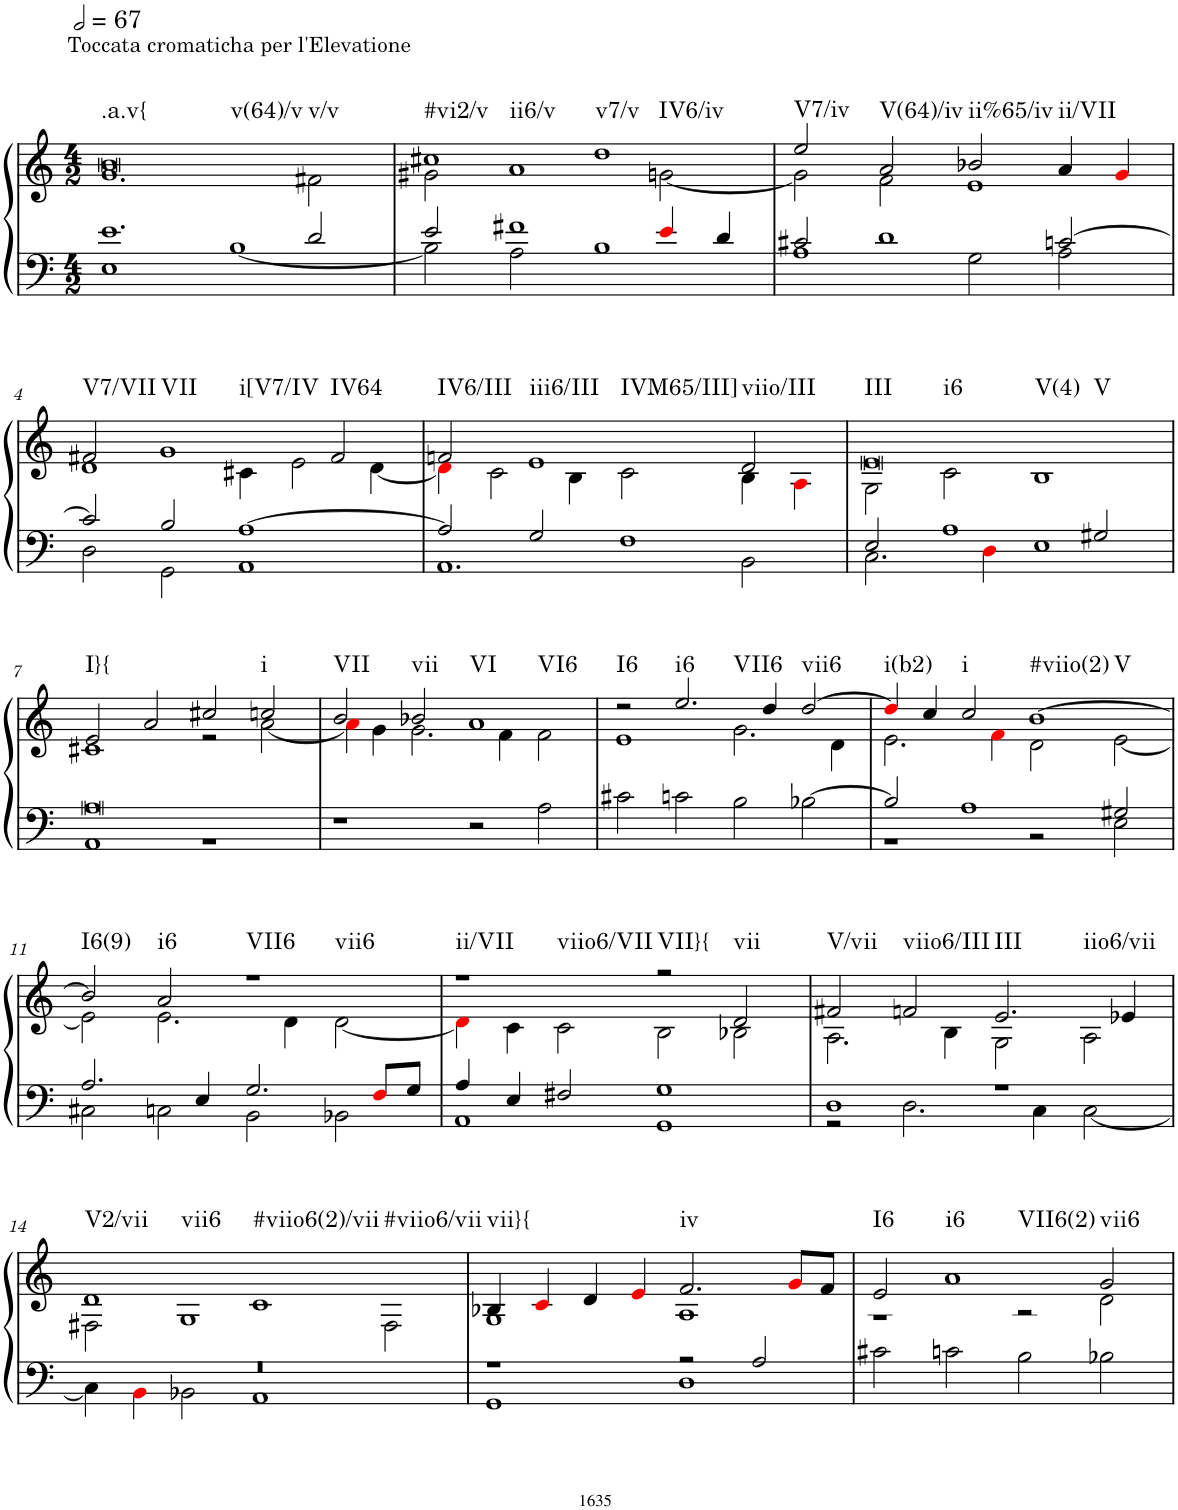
**kern	**kern	**harte
*part1	*part1	*part1
*staff2	*staff1	*
*I"Organ	*	*
*clefF4	*clefG2	*
*k[]	*k[]	*
*M4/2	*M4/2	*
*MM134	*MM134	*
=1	=1	=1
*^	*^	*
!	!	!LO:TX:a:t=Toccata cromaticha per l'Elevatione	!	!LO:H:n=1:kt=.a.v{
!	!	!	!	!LO:H:n=2:kt=v(64)/v
!	!	!	!	!LO:H:n=3:kt=v/v
1.e	1E	0b	1.g	N N N
.	[1B	.	.	.
2d/	.	.	2f#X\	.
=2	=2	=2	=2	=2
!	!	!	!	!LO:H:n=1:kt=#vi2/v
!	!	!	!	!LO:H:n=2:kt=ii6/v
2e/	2B\]	1cc#X	2g#X\	N N
1f#X	2A\	.	1a	.
!	!	!	!	!LO:H:n=1:kt=v7/v
!	!	!	!	!LO:H:n=2:kt=IV6/iv
.	1B	1dd	.	N N
4ei/	.	.	[2gn\	.
4d/	.	.	.	.
=3	=3	=3	=3	=3
!	!	!	!	!LO:H:kt=V7/iv
2c#X/	1A	2ee/	2g\]	N
!	!	!	!	!LO:H:kt=V(64)/iv
1d	.	2a/	2f\	N
!	!	!	!	!LO:H:kt=ii%65/iv
.	2G\	2b-X/	1e	N
!	!	!	!	!LO:H:kt=ii/VII
[2cn/	2A\	4a/	.	N
.	.	4gi/	.	.
!!LO:LB:g=z	!!
=4	=4	=4	=4	=4
!	!	!	!	!LO:H:kt=V7/VII
2c/]	2D\	2f#X/	1d	N
!	!	!	!	!LO:H:n=1:kt=VII
!	!	!	!	!LO:H:n=2:kt=i[V7/IV
2B/	2GG\	1g	.	N N
[1A	1AA	.	4c#X\	.
.	.	.	2e\	.
!	!	!	!	!LO:H:kt=IV64
.	.	2f#/	.	N
.	.	.	[4d\	.
=5	=5	=5	=5	=5
!	!	!	!	!LO:H:kt=IV6/III
2A/]	1.AA	2fn/	4di\]	N
.	.	.	2c\	.
!	!	!	!	!LO:H:n=1:kt=iii6/III
!	!	!	!	!LO:H:n=2:kt=IVM65/III]
2G/	.	1e	.	N N
.	.	.	4B\	.
1F	.	.	2c\	.
!	!	!	!	!LO:H:kt=viio/III
.	2BB\	2d/	4B\	N
.	.	.	4Ai\	.
=6	=6	=6	=6	=6
!	!	!	!	!LO:H:n=1:kt=III
!	!	!	!	!LO:H:n=2:kt=i6
!	!	!	!	!LO:H:n=3:kt=V(4)
!	!	!	!	!LO:H:n=4:kt=V
2E/	2.C\	0e	2G\	N N N N
1A	.	.	2c\	.
.	4Di\	.	.	.
.	1E	.	1B	.
2G#X/	.	.	.	.
!!LO:LB:g=z	!!
=7	=7	=7	=7	=7
!	!	!	!	!LO:H:kt=I}{
0A	1AA	2e/	1c#X	N
.	.	2a/	.	.
.	1r	2cc#X/	2r	.
!	!	!	!	!LO:H:kt=i
.	.	2ccn/	[2a\	N
*v	*v	*	*	*
=8	=8	=8	=8
!	!	!	!LO:H:kt=VII
1r	2b/	4ai\]	N
.	.	4g\	.
!	!	!	!LO:H:kt=vii
.	2b-X/	2.g\	N
!	!	!	!LO:H:n=1:kt=VI
!	!	!	!LO:H:n=2:kt=VI6
2r	1a	.	N N
.	.	4f\	.
2A\	.	2f\	.
=9	=9	=9	=9
!	!	!	!LO:H:kt=I6
2c#X\	2r	1e	N
!	!	!	!LO:H:n=1:kt=i6
!	!	!	!LO:H:n=2:kt=VII6
2cn\	2.ee/	.	N N
2B\	.	2.g\	.
.	4dd/	.	.
!	!	!	!LO:H:kt=vii6
[2B-X\	[2dd/	.	N
.	.	4d\	.
=10	=10	=10	=10
*^	*	*	*
!	!	!	!	!LO:H:kt=i(b2)
2B-/]	1r	4ddi/]	2.e\	N
.	.	4cc/	.	.
!	!	!	!	!LO:H:kt=i
1A	.	2cc/	.	N
.	.	.	4fi\	.
!	!	!	!	!LO:H:n=1:kt=#viio(2)
!	!	!	!	!LO:H:n=2:kt=V
.	2r	[1b	2d\	N N
2G#X/	2E\	.	[2e\	.
!!LO:LB:g=z	!!
=11	=11	=11	=11	=11
!	!	!	!	!LO:H:kt=I6(9)
2.A/	2C#X\	2b/]	2e\]	N
!	!	!	!	!LO:H:kt=i6
.	2Cn\	2a/	2.e\	N
4E/	.	.	.	.
!	!	!	!	!LO:H:n=1:kt=VII6
!	!	!	!	!LO:H:n=2:kt=vii6
2.G/	2BB\	1r	.	N N
.	.	.	4d\	.
.	2BB-X\	.	[2d\	.
8Fi/L	.	.	.	.
8G/J	.	.	.	.
=12	=12	=12	=12	=12
!	!	!	!	!LO:H:n=1:kt=ii/VII
!	!	!	!	!LO:H:n=2:kt=viio6/VII
4A/	1AA	1r	4di\]	N N
4E/	.	.	4c\	.
2F#X/	.	.	2c\	.
!	!	!	!	!LO:H:kt=VII}{
1G	1GG	2r	2B\	N
!	!	!	!	!LO:H:kt=vii
.	.	2d/	2B-X\	N
=13	=13	=13	=13	=13
!	!	!	!	!LO:H:kt=V/vii
1D	2r	2f#X/	2.A\	N
!	!	!	!	!LO:H:kt=viio6/III
.	2.D\	2fn/	.	N
.	.	.	4B\	.
!	!	!	!	!LO:H:n=1:kt=III
!	!	!	!	!LO:H:n=2:kt=iio6/vii
1r	.	2.e/	2G\	N N
.	4C\	.	.	.
.	[2C\	.	2A\	.
.	.	4e-X/	.	.
!!LO:LB:g=z	!!
=14	=14	=14	=14	=14
!	!	!	!	!LO:H:n=1:kt=V2/vii
!	!	!	!	!LO:H:n=2:kt=vii6
0r	4C\]	1d	2F#X\	N N
.	4BBi\	.	.	.
.	2BB-X\	.	1G	.
!	!	!	!	!LO:H:n=1:kt=#viio6(2)/vii
!	!	!	!	!LO:H:n=2:kt=#viio6/vii
.	1AA	1c	.	N N
.	.	.	2F#\	.
=15	=15	=15	=15	=15
!	!	!	!	!LO:H:kt=vii}{
1r	1GG	4B-X/	1G	N
.	.	4ci/	.	.
.	.	4d/	.	.
.	.	4ei/	.	.
!	!	!	!	!LO:H:kt=iv
2r	1D	2.f/	1A	N
2A/	.	.	.	.
.	.	8gi/L	.	.
.	.	8f/J	.	.
*v	*v	*	*	*
=16	=16	=16	=16
!	!	!	!LO:H:kt=I6
2c#X\	2e/	1r	N
!	!	!	!LO:H:n=1:kt=i6
!	!	!	!LO:H:n=2:kt=VII6(2)
2cn\	1a	.	N N
2B\	.	2r	.
!	!	!	!LO:H:kt=vii6
2B-X\	2g/	2d\	N
*	*v	*v	*
=	=	=
*-	*-	*-
